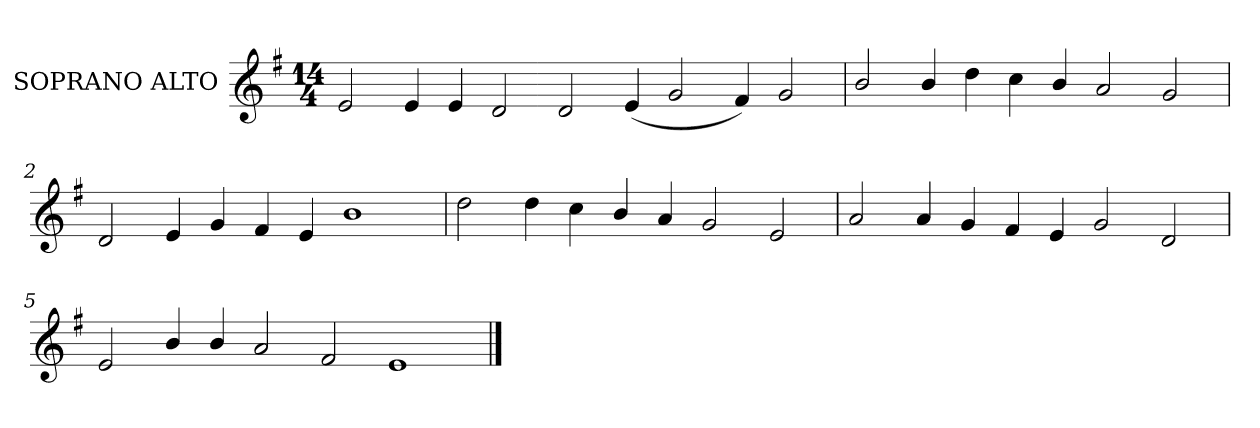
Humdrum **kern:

**kern
*part1
*staff1
*I"SOPRANO ALTO
*I'S. A.
!!LO:PB:g=z
*clefG2
*k[f#]
*G:
*M14/4
=
2ei/
4ei/
4ei/
2di/
2di/
(4ei/
2gi/
4f#i/)
2gi/
=1
2bi/
4bi/
4ddi\
4cci\
4bi/
2ai/
2gi/
!!LO:LB:g=z
=2
2di/
4ei/
4gi/
4f#i/
4ei/
1bi
=3
2ddi\
4ddi\
4cci\
4bi/
4ai/
2gi/
2ei/
!!LO:LB:g=z
=4
2ai/
4ai/
4gi/
4f#i/
4ei/
2gi/
2di/
=5
2ei/
4bi/
4bi/
2ai/
2f#i/
1ei
==
*-
